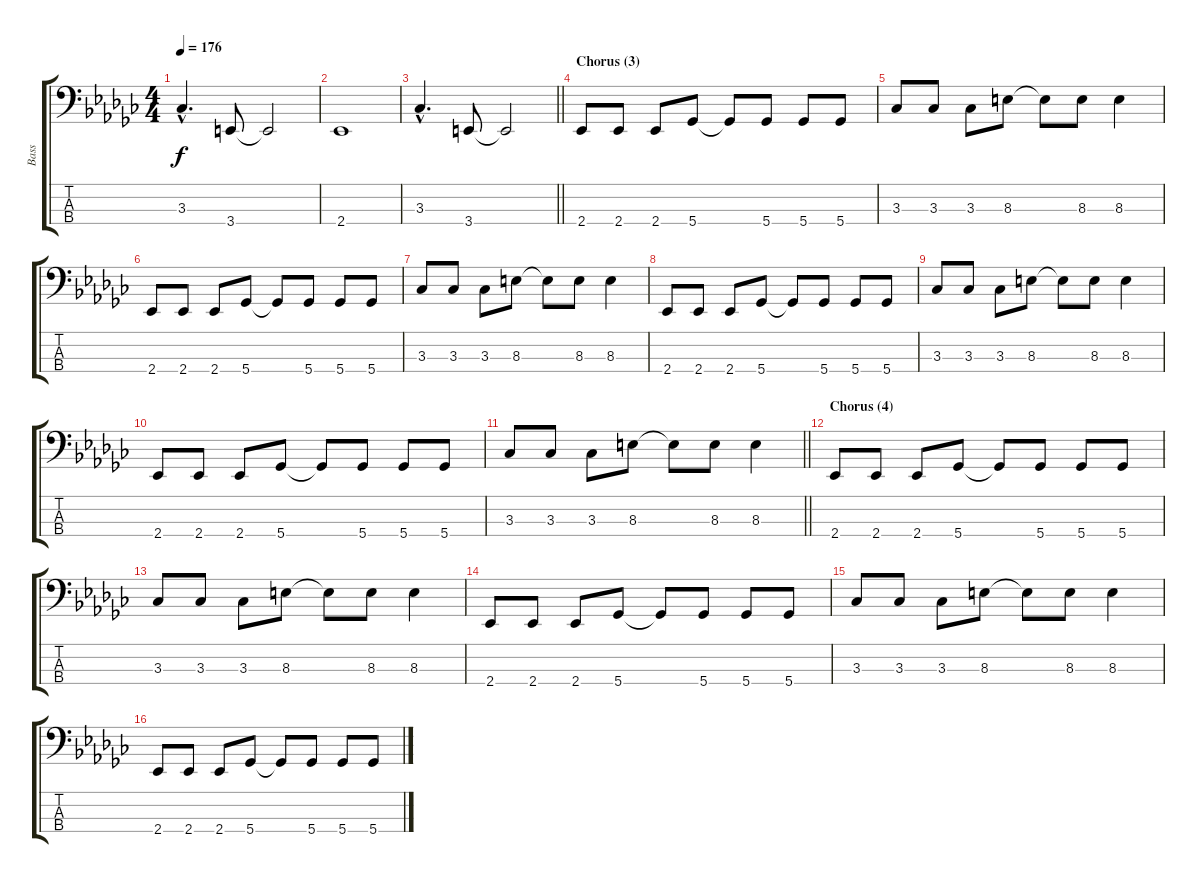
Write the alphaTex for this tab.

\track ("Bass" "Bass") {instrument electricbasspick}
\staff {score tabs}
\tuning (Gb2 Db2 Ab1 Db1) {hide}
\ts (4 4)
\tempo 176
\clef f4
\ks ebminor
3.3{hac}.4{d dy f} 3.4.8 3.4{t}.2 |
2.4.1 |
\barLineRight lightlight
3.3{hac}.4{d} 3.4.8 3.4{t}.2 |
\section ("" "Chorus (3)")
2.4.8 2.4.8 2.4.8 5.4.8 5.4{t}.8 5.4.8 5.4.8 5.4.8 |
3.3.8 3.3.8 3.3.8 8.3.8 8.3{t}.8 8.3.8 8.3.4 |
2.4.8 2.4.8 2.4.8 5.4.8 5.4{t}.8 5.4.8 5.4.8 5.4.8 |
3.3.8 3.3.8 3.3.8 8.3.8 8.3{t}.8 8.3.8 8.3.4 |
2.4.8 2.4.8 2.4.8 5.4.8 5.4{t}.8 5.4.8 5.4.8 5.4.8 |
3.3.8 3.3.8 3.3.8 8.3.8 8.3{t}.8 8.3.8 8.3.4 |
2.4.8 2.4.8 2.4.8 5.4.8 5.4{t}.8 5.4.8 5.4.8 5.4.8 |
\barLineRight lightlight
3.3.8 3.3.8 3.3.8 8.3.8 8.3{t}.8 8.3.8 8.3.4 |
\section ("" "Chorus (4)")
2.4.8 2.4.8 2.4.8 5.4.8 5.4{t}.8 5.4.8 5.4.8 5.4.8 |
3.3.8 3.3.8 3.3.8 8.3.8 8.3{t}.8 8.3.8 8.3.4 |
2.4.8 2.4.8 2.4.8 5.4.8 5.4{t}.8 5.4.8 5.4.8 5.4.8 |
3.3.8 3.3.8 3.3.8 8.3.8 8.3{t}.8 8.3.8 8.3.4 |
2.4.8 2.4.8 2.4.8 5.4.8 5.4{t}.8 5.4.8 5.4.8 5.4.8
